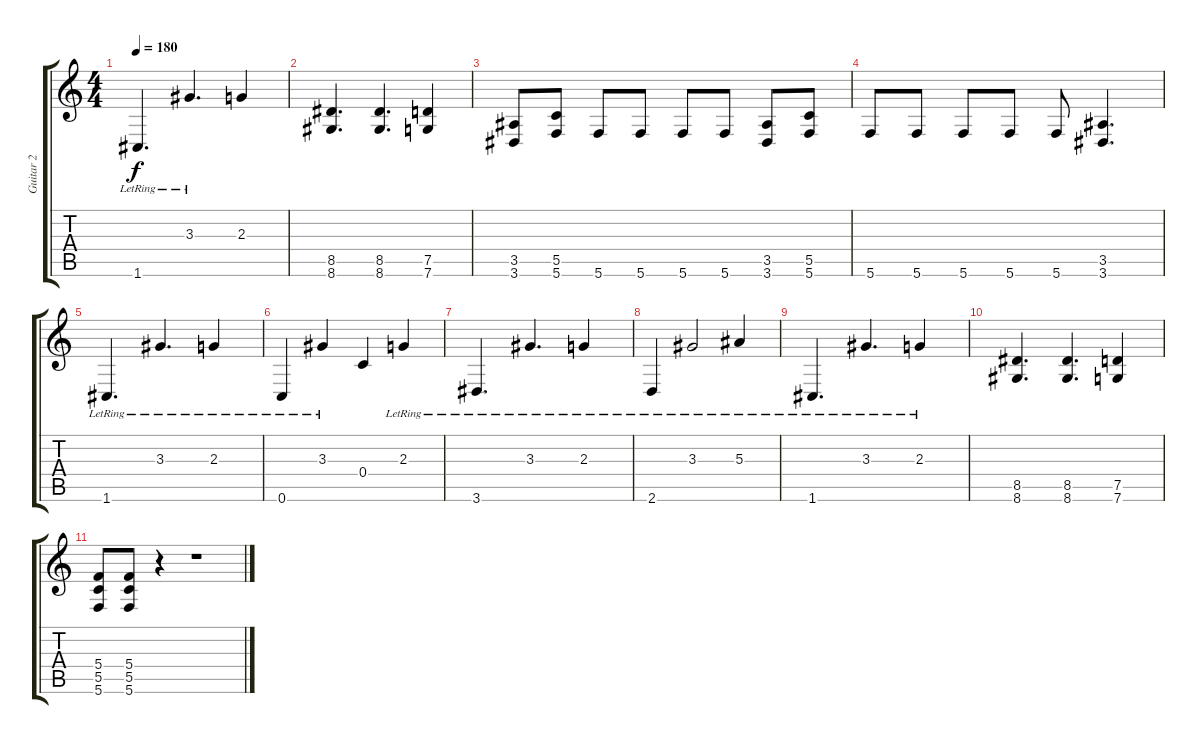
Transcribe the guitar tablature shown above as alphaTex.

\track ("Guitar 2" "Guitar 2") {instrument distortionguitar}
\staff {score tabs}
\tuning (D4 A3 F3 C3 G2 C2) {hide}
\ts (4 4)
\tempo 180
\clef g2
\ks c
1.6{lr}.4{d dy f} 3.3{lr}.4{d} 2.3.4 |
(8.5 8.6).4{d} (8.5 8.6).4{d} (7.5 7.6).4 |
(3.5 3.6).8 (5.5 5.6).8 5.6.8 5.6.8 5.6.8 5.6.8 (3.5 3.6).8 (5.5 5.6).8 |
5.6.8 5.6.8 5.6.8 5.6.8 5.6.8 (3.5 3.6).4{d} |
1.6{lr}.4{d} 3.3{lr}.4{d} 2.3{lr}.4 |
0.6{lr}.4 3.3{lr}.4 0.4.4 2.3{lr}.4 |
3.6{lr}.4{d} 3.3{lr}.4{d} 2.3{lr}.4 |
2.6{lr}.4 3.3{lr}.2 5.3{lr}.4 |
1.6{lr}.4{d} 3.3{lr}.4{d} 2.3{lr}.4 |
(8.5 8.6).4{d} (8.5 8.6).4{d} (7.5 7.6).4 |
(5.4 5.5 5.6).8 (5.4 5.5 5.6).8 r.4 r.1
